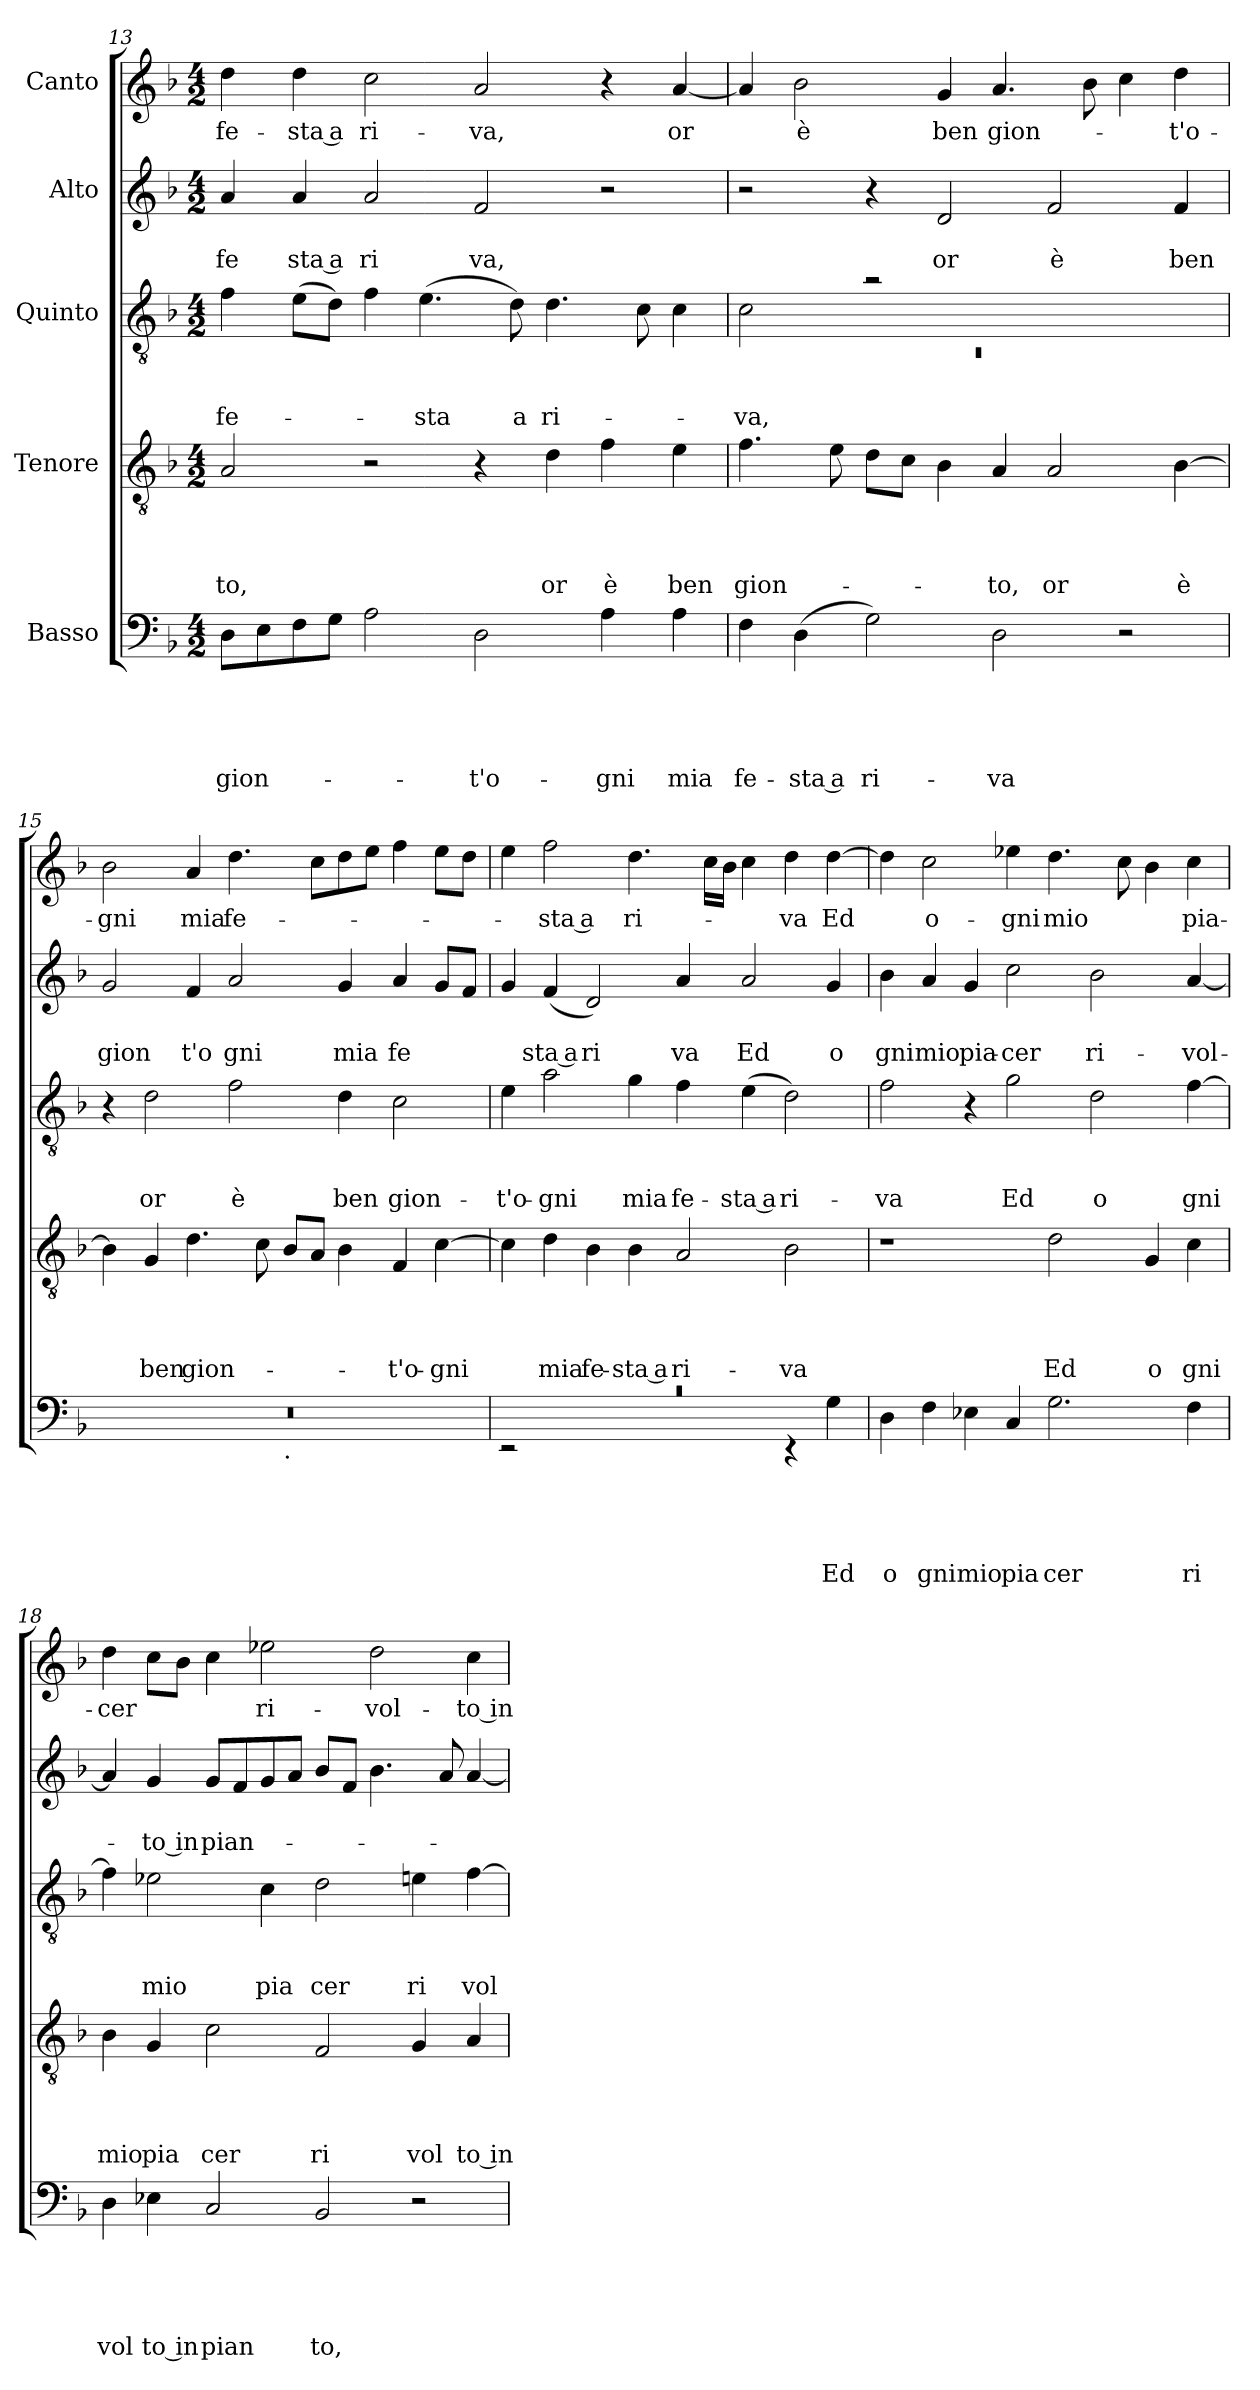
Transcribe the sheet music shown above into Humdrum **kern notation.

**kern	**text	**text	**text	**text	**text	**kern	**text	**text	**text	**text	**kern	**text	**text	**text	**kern	**text	**text	**kern	**text
*part5	*part5	*part5	*part5	*part5	*part5	*part4	*part4	*part4	*part4	*part4	*part3	*part3	*part3	*part3	*part2	*part2	*part2	*part1	*part1
*staff5	*staff5	*staff5	*staff5	*staff5	*staff5	*staff4	*staff4	*staff4	*staff4	*staff4	*staff3	*staff3	*staff3	*staff3	*staff2	*staff2	*staff2	*staff1	*staff1
*I"Basso	*	*	*	*	*	*I"Tenore	*	*	*	*	*I"Quinto	*	*	*	*I"Alto	*	*	*I"Canto	*
!!LO:PB:g=z
*clefF4	*	*	*	*	*	*clefGv2	*	*	*	*	*clefGv2	*	*	*	*clefG2	*	*	*clefG2	*
*k[b-]	*	*	*	*	*	*k[b-]	*	*	*	*	*k[b-]	*	*	*	*k[b-]	*	*	*k[b-]	*
*F:	*	*	*	*	*	*F:	*	*	*	*	*F:	*	*	*	*F:	*	*	*F:	*
*M4/2	*	*	*	*	*	*M4/2	*	*	*	*	*M4/2	*	*	*	*M4/2	*	*	*M4/2	*
=13	=13	=13	=13	=13	=13	=13	=13	=13	=13	=13	=13	=13	=13	=13	=13	=13	=13	=13	=13
!	!	!	!	!	!LO:LY:b	!	!	!	!	!LO:LY:b	!	!	!	!LO:LY:b	!	!	!LO:LY:b	!	!LO:LY:b
8D\L	.	.	.	.	gion-	2A/	.	.	.	to,	4f\	.	.	fe-	4a/	.	fe	4dd\	fe-
8E\	.	.	.	.	.	.	.	.	.	.	.	.	.	.	.	.	.	.	.
!	!	!	!	!	!	!	!	!	!	!	!	!	!	!	!	!	!LO:LY:b:rj	!	!LO:LY:b:rj
8F\	.	.	.	.	.	.	.	.	.	.	(>8e\L	.	.	.	4a/	.	sta a	4dd\	-sta a
8G\J	.	.	.	.	.	.	.	.	.	.	8d\J)	.	.	.	.	.	.	.	.
!	!	!	!	!	!	!	!	!	!	!	!	!	!	!	!	!	!LO:LY:b	!	!LO:LY:b
2A\	.	.	.	.	.	2r	.	.	.	.	4f\	.	.	.	2a/	.	ri	2cc\	ri-
!	!	!	!	!	!	!	!	!	!	!	!	!	!	!LO:LY:b	!	!	!	!	!
.	.	.	.	.	.	.	.	.	.	.	(<4.e\	.	.	-sta	.	.	.	.	.
!	!	!	!	!	!LO:LY:b	!	!	!	!	!	!	!	!	!	!	!	!LO:LY:b	!	!LO:LY:b
2D\	.	.	.	.	-t'o-	4r	.	.	.	.	.	.	.	.	2f/	.	va,	2a/	-va,
!	!	!	!	!	!	!	!	!	!	!	!	!	!	!LO:LY:b:rj	!	!	!	!	!
.	.	.	.	.	.	.	.	.	.	.	8d\)	.	.	a	.	.	.	.	.
!	!	!	!	!	!	!	!	!	!	!LO:LY:b	!	!	!	!LO:LY:b	!	!	!	!	!
.	.	.	.	.	.	4d\	.	.	.	or	4.d\	.	.	ri-	.	.	.	.	.
!	!	!	!	!	!LO:LY:b	!	!	!	!	!LO:LY:b	!	!	!	!	!	!	!	!	!
4A\	.	.	.	.	-gni	4f\	.	.	.	è	.	.	.	.	2r	.	.	4r	.
.	.	.	.	.	.	.	.	.	.	.	8c\	.	.	.	.	.	.	.	.
!	!	!	!	!	!LO:LY:b	!	!	!	!	!LO:LY:b	!	!	!	!	!	!	!	!	!LO:LY:b
4A\	.	.	.	.	mia	4e\	.	.	.	ben	4c\	.	.	.	.	.	.	[<4a/	or
=14	=14	=14	=14	=14	=14	=14	=14	=14	=14	=14	=14	=14	=14	=14	=14	=14	=14	=14	=14
*	*	*	*	*	*	*	*	*	*	*	*^	*	*	*	*	*	*	*	*
!	!	!	!	!	!LO:LY:b	!	!	!	!	!LO:LY:b	!	!LO:N:vis=1	!	!	!LO:LY:b	!	!	!	!	!
4F\	.	.	.	.	fe-	4.f\	.	.	.	gion-	2c\	0rC	.	.	-va,	2r	.	.	4a/]	.
!	!	!	!	!	!LO:LY:b:rj	!	!	!	!	!	!	!	!	!	!	!	!	!	!	!LO:LY:b
(<4D\	.	.	.	.	-sta a	.	.	.	.	.	.	.	.	.	.	.	.	.	2b-\	è
.	.	.	.	.	.	8e\	.	.	.	.	.	.	.	.	.	.	.	.	.	.
!	!	!	!	!	!LO:LY:b	!	!	!	!	!	!	!	!	!	!	!	!	!	!	!
2G\)	.	.	.	.	ri-	8d\L	.	.	.	.	2ra	.	.	.	.	4r	.	.	.	.
.	.	.	.	.	.	8c\J	.	.	.	.	.	.	.	.	.	.	.	.	.	.
!	!	!	!	!	!	!	!	!	!	!	!	!	!	!	!	!	!	!LO:LY:b	!	!LO:LY:b
.	.	.	.	.	.	4B-\	.	.	.	.	.	.	.	.	.	2d/	.	or	4g/	ben
!	!	!	!	!	!LO:LY:b	!	!	!	!	!LO:LY:b	!	!	!	!	!	!	!	!	!	!LO:LY:b
2D\	.	.	.	.	-va	4A/	.	.	.	-to,	1ryy	.	.	.	.	.	.	.	4.a/	gion-
!	!	!	!	!	!	!	!	!	!	!LO:LY:b	!	!	!	!	!	!	!	!LO:LY:b	!	!
.	.	.	.	.	.	2A/	.	.	.	or	.	.	.	.	.	2f/	.	è	.	.
.	.	.	.	.	.	.	.	.	.	.	.	.	.	.	.	.	.	.	8b-\	.
2r	.	.	.	.	.	.	.	.	.	.	.	.	.	.	.	.	.	.	4cc\	.
!	!	!	!	!	!	!	!	!	!	!LO:LY:b	!	!	!	!	!	!	!	!LO:LY:b	!	!LO:LY:b
.	.	.	.	.	.	[>4B-\	.	.	.	è	.	.	.	.	.	4f/	.	ben	4dd\	-t'o-
*	*	*	*	*	*	*	*	*	*	*	*v	*v	*	*	*	*	*	*	*	*
=15	=15	=15	=15	=15	=15	=15	=15	=15	=15	=15	=15	=15	=15	=15	=15	=15	=15	=15	=15
!	!	!	!	!	!	!	!	!	!	!	!	!	!	!	!	!	!LO:LY:b	!	!LO:LY:b
*^	*	*	*	*	*	*	*	*	*	*	*	*	*	*	*	*	*	*	*
0r	1ryy	.	.	.	.	.	4B-\]	.	.	.	.	4r	.	.	.	2g/	.	gion	2b-\	-gni
!	!	!	!	!	!	!	!	!	!	!	!LO:LY:b	!	!	!	!LO:LY:b	!	!	!	!	!
.	.	.	.	.	.	.	4G/	.	.	.	ben	2d\	.	.	or	.	.	.	.	.
!	!	!	!	!	!	!	!	!	!	!	!LO:LY:b	!	!	!	!	!	!	!LO:LY:b	!	!LO:LY:b
.	.	.	.	.	.	.	4.d\	.	.	.	gion-	.	.	.	.	4f/	.	t'o	4a/	mia
!	!	!	!	!	!	!	!	!	!	!	!	!	!	!	!LO:LY:b	!	!	!LO:LY:b	!	!LO:LY:b
.	.	.	.	.	.	.	.	.	.	.	.	2f\	.	.	è	2a/	.	gni	4.dd\	fe-
.	.	.	.	.	.	.	8c\	.	.	.	.	.	.	.	.	.	.	.	.	.
!	!LO:TX:b:t=.	!	!	!	!	!	!	!	!	!	!	!	!	!	!	!	!	!	!	!
.	1ryy	.	.	.	.	.	8B-/L	.	.	.	.	.	.	.	.	.	.	.	.	.
.	.	.	.	.	.	.	8A/J	.	.	.	.	.	.	.	.	.	.	.	8cc\L	.
!	!	!	!	!	!	!	!	!	!	!	!	!	!	!	!LO:LY:b	!	!	!LO:LY:b	!	!
.	.	.	.	.	.	.	4B-\	.	.	.	.	4d\	.	.	ben	4g/	.	mia	8dd\	.
.	.	.	.	.	.	.	.	.	.	.	.	.	.	.	.	.	.	.	8ee\J	.
!	!	!	!	!	!	!	!	!	!	!	!LO:LY:b	!	!	!	!LO:LY:b	!	!	!LO:LY:b	!	!
.	.	.	.	.	.	.	4F/	.	.	.	-t'o-	2c\	.	.	gion-	4a/	.	fe	4ff\	.
!	!	!	!	!	!	!	!	!	!	!	!LO:LY:b	!	!	!	!	!	!	!	!	!
.	.	.	.	.	.	.	[>4c\	.	.	.	-gni	.	.	.	.	8g/L	.	.	8ee\L	.
.	.	.	.	.	.	.	.	.	.	.	.	.	.	.	.	8f/J	.	.	8dd\J	.
=16	=16	=16	=16	=16	=16	=16	=16	=16	=16	=16	=16	=16	=16	=16	=16	=16	=16	=16	=16	=16
!LO:N:vis=1	!	!	!	!	!	!	!	!	!	!	!	!	!	!	!LO:LY:b	!	!	!	!	!
0rc	2rEE	.	.	.	.	.	4c\]	.	.	.	.	4e\	.	.	-t'o-	4g/	.	.	4ee\	.
!	!	!	!	!	!	!	!	!	!	!	!LO:LY:b	!	!	!	!LO:LY:b	!	!	!LO:LY:b:rj	!	!LO:LY:b:rj
.	.	.	.	.	.	.	4d\	.	.	.	mia	2a\	.	.	-gni	(4f/	.	sta a	2ff\	-sta a
!	!	!	!	!	!	!	!	!	!	!	!LO:LY:b	!	!	!	!	!	!	!LO:LY:b	!	!
.	1ryy	.	.	.	.	.	4B-\	.	.	.	fe-	.	.	.	.	2d/)	.	ri	.	.
!	!	!	!	!	!	!	!	!	!	!	!LO:LY:b:rj	!	!	!	!LO:LY:b	!	!	!	!	!LO:LY:b
.	.	.	.	.	.	.	4B-\	.	.	.	-sta a	4g\	.	.	mia	.	.	.	4.dd\	ri-
!	!	!	!	!	!	!	!	!	!	!	!LO:LY:b	!	!	!	!LO:LY:b	!	!	!LO:LY:b	!	!
.	.	.	.	.	.	.	2A/	.	.	.	ri-	4f\	.	.	fe-	4a/	.	va	.	.
.	.	.	.	.	.	.	.	.	.	.	.	.	.	.	.	.	.	.	16cc\LL	.
.	.	.	.	.	.	.	.	.	.	.	.	.	.	.	.	.	.	.	16b-\JJ	.
!	!	!	!	!	!	!	!	!	!	!	!	!	!	!	!LO:LY:b:rj	!	!	!LO:LY:b	!	!
.	.	.	.	.	.	.	.	.	.	.	.	(<4e\	.	.	-sta a	2a/	.	Ed	4cc\	.
!	!	!	!	!	!	!	!	!	!	!	!LO:LY:b	!	!	!	!LO:LY:b	!	!	!	!	!LO:LY:b
.	4rEE	.	.	.	.	.	2B-\	.	.	.	-va	2d\)	.	.	ri-	.	.	.	4dd\	-va
!	!	!	!	!	!	!LO:LY:b	!	!	!	!	!	!	!	!	!	!	!	!LO:LY:b	!	!LO:LY:b
.	4G\	.	.	.	.	Ed	.	.	.	.	.	.	.	.	.	4g/	.	o	[<4dd\	Ed
!!LO:LB:g=z
=17	=17	=17	=17	=17	=17	=17	=17	=17	=17	=17	=17	=17	=17	=17	=17	=17	=17	=17	=17	=17
!	!	!	!	!	!	!LO:LY:b	!	!	!	!	!	!	!	!	!LO:LY:b	!	!	!LO:LY:b	!	!
*v	*v	*	*	*	*	*	*	*	*	*	*	*	*	*	*	*	*	*	*	*
4D\	.	.	.	.	o	1r	.	.	.	.	2f\	.	.	-va	4b-\	.	gni	4dd\]	.
!	!	!	!	!	!LO:LY:b	!	!	!	!	!	!	!	!	!	!	!	!LO:LY:b	!	!LO:LY:b
4F\	.	.	.	.	gni	.	.	.	.	.	.	.	.	.	4a/	.	mio	2cc\	o-
!	!	!	!	!	!LO:LY:b	!	!	!	!	!	!	!	!	!	!	!	!LO:LY:b	!	!
4E-X\	.	.	.	.	mio	.	.	.	.	.	4r	.	.	.	4g/	.	pia-	.	.
!	!	!	!	!	!LO:LY:b	!	!	!	!	!	!	!	!	!LO:LY:b	!	!	!LO:LY:b	!	!LO:LY:b
4C/	.	.	.	.	pia	.	.	.	.	.	2g\	.	.	Ed	2cc\	.	-cer	4ee-X\	-gni
!	!	!	!	!	!LO:LY:b	!	!	!	!	!LO:LY:b	!	!	!	!	!	!	!	!	!LO:LY:b
2.G\	.	.	.	.	cer	2d\	.	.	.	Ed	.	.	.	.	.	.	.	4.dd\	mio
!	!	!	!	!	!	!	!	!	!	!	!	!	!	!LO:LY:b	!	!	!LO:LY:b	!	!
.	.	.	.	.	.	.	.	.	.	.	2d\	.	.	o	2b-\	.	ri-	.	.
.	.	.	.	.	.	.	.	.	.	.	.	.	.	.	.	.	.	8cc\	.
!	!	!	!	!	!	!	!	!	!	!LO:LY:b	!	!	!	!	!	!	!	!	!
.	.	.	.	.	.	4G/	.	.	.	o	.	.	.	.	.	.	.	4b-\	.
!	!	!	!	!	!LO:LY:b	!	!	!	!	!LO:LY:b	!	!	!	!LO:LY:b	!	!	!LO:LY:b	!	!LO:LY:b
4F\	.	.	.	.	ri	4c\	.	.	.	gni	[>4f\	.	.	gni	[<4a/	.	-vol-	4cc\	pia-
=18	=18	=18	=18	=18	=18	=18	=18	=18	=18	=18	=18	=18	=18	=18	=18	=18	=18	=18	=18
!	!	!	!	!	!LO:LY:b	!	!	!	!	!LO:LY:b	!	!	!	!	!	!	!	!	!LO:LY:b
4D\	.	.	.	.	vol	4B-\	.	.	.	mio	4f\]	.	.	.	4a/]	.	.	4dd\	-cer
!	!	!	!	!	!LO:LY:b:rj	!	!	!	!	!LO:LY:b	!	!	!	!LO:LY:b	!	!	!LO:LY:b:rj	!	!
4E-X\	.	.	.	.	to in	4G/	.	.	.	pia	2e-X\	.	.	mio	4g/	.	-to in	8cc\L	.
.	.	.	.	.	.	.	.	.	.	.	.	.	.	.	.	.	.	8b-\J	.
!	!	!	!	!	!LO:LY:b	!	!	!	!	!LO:LY:b	!	!	!	!	!	!	!LO:LY:b	!	!
2C/	.	.	.	.	pian	2c\	.	.	.	cer	.	.	.	.	8g/L	.	pian-	4cc\	.
.	.	.	.	.	.	.	.	.	.	.	.	.	.	.	8f/	.	.	.	.
!	!	!	!	!	!	!	!	!	!	!	!	!	!	!LO:LY:b	!	!	!	!	!LO:LY:b
.	.	.	.	.	.	.	.	.	.	.	4c\	.	.	pia	8g/	.	.	2ee-X\	ri-
.	.	.	.	.	.	.	.	.	.	.	.	.	.	.	8a/J	.	.	.	.
!	!	!	!	!	!LO:LY:b	!	!	!	!	!LO:LY:b	!	!	!	!LO:LY:b	!	!	!	!	!
2BB-/	.	.	.	.	to,	2F/	.	.	.	ri	2d\	.	.	cer	8b-/L	.	.	.	.
.	.	.	.	.	.	.	.	.	.	.	.	.	.	.	8f/J	.	.	.	.
!	!	!	!	!	!	!	!	!	!	!	!	!	!	!	!	!	!	!	!LO:LY:b
.	.	.	.	.	.	.	.	.	.	.	.	.	.	.	4.b-\	.	.	2dd\	-vol-
!	!	!	!	!	!	!	!	!	!	!LO:LY:b	!	!	!	!LO:LY:b	!	!	!	!	!
2r	.	.	.	.	.	4G/	.	.	.	vol	4en\	.	.	ri	.	.	.	.	.
.	.	.	.	.	.	.	.	.	.	.	.	.	.	.	8a/	.	.	.	.
!	!	!	!	!	!	!	!	!	!	!LO:LY:b:rj	!	!	!	!LO:LY:b	!	!	!	!	!LO:LY:b:rj
.	.	.	.	.	.	4A/	.	.	.	to in	[>4f\	.	.	vol	[<4a/	.	.	4cc\	-to in
=	=	=	=	=	=	=	=	=	=	=	=	=	=	=	=	=	=	=	=
*-	*-	*-	*-	*-	*-	*-	*-	*-	*-	*-	*-	*-	*-	*-	*-	*-	*-	*-	*-
